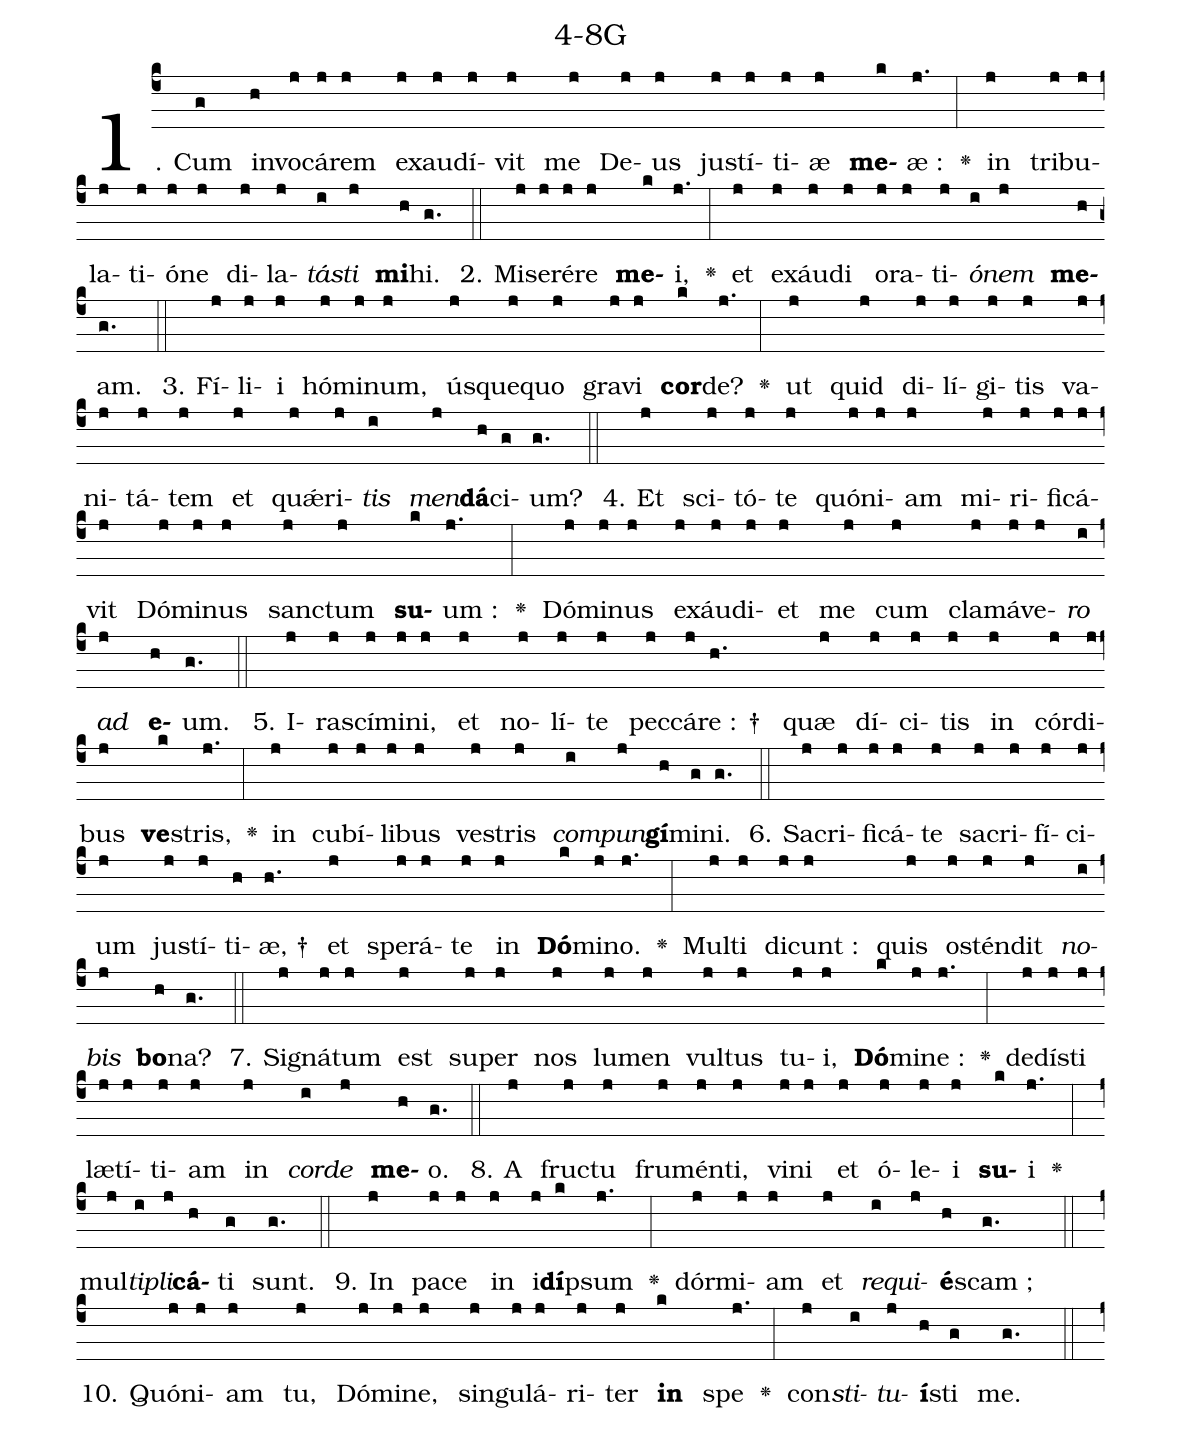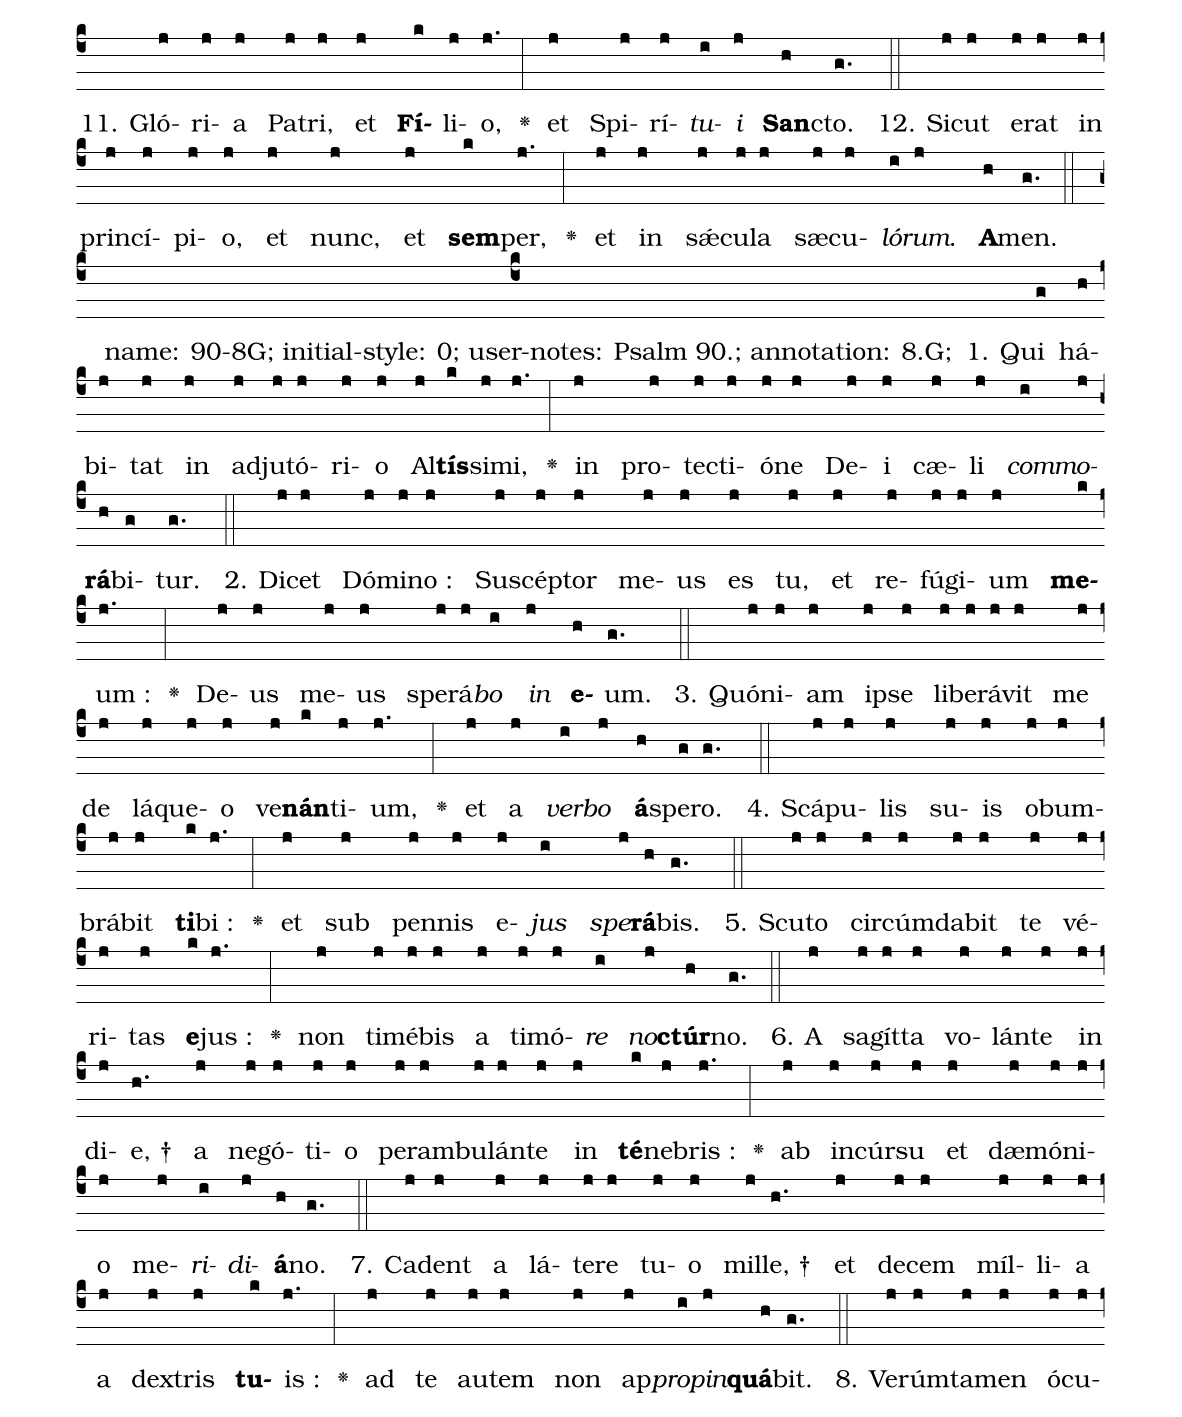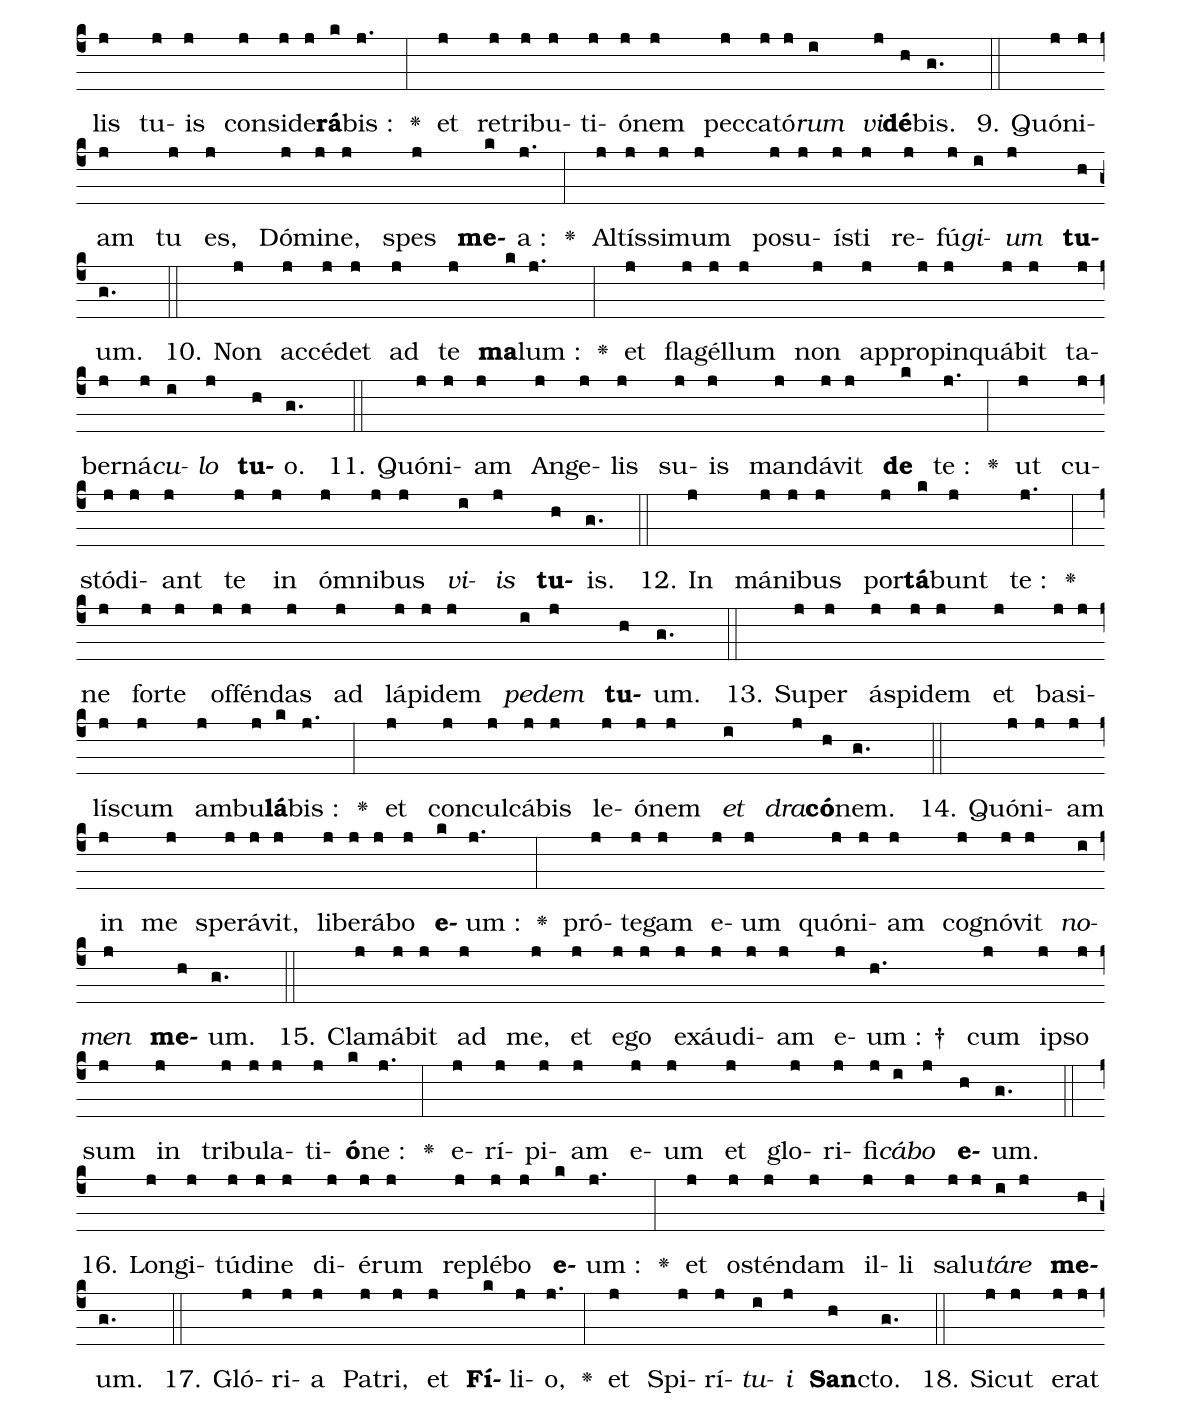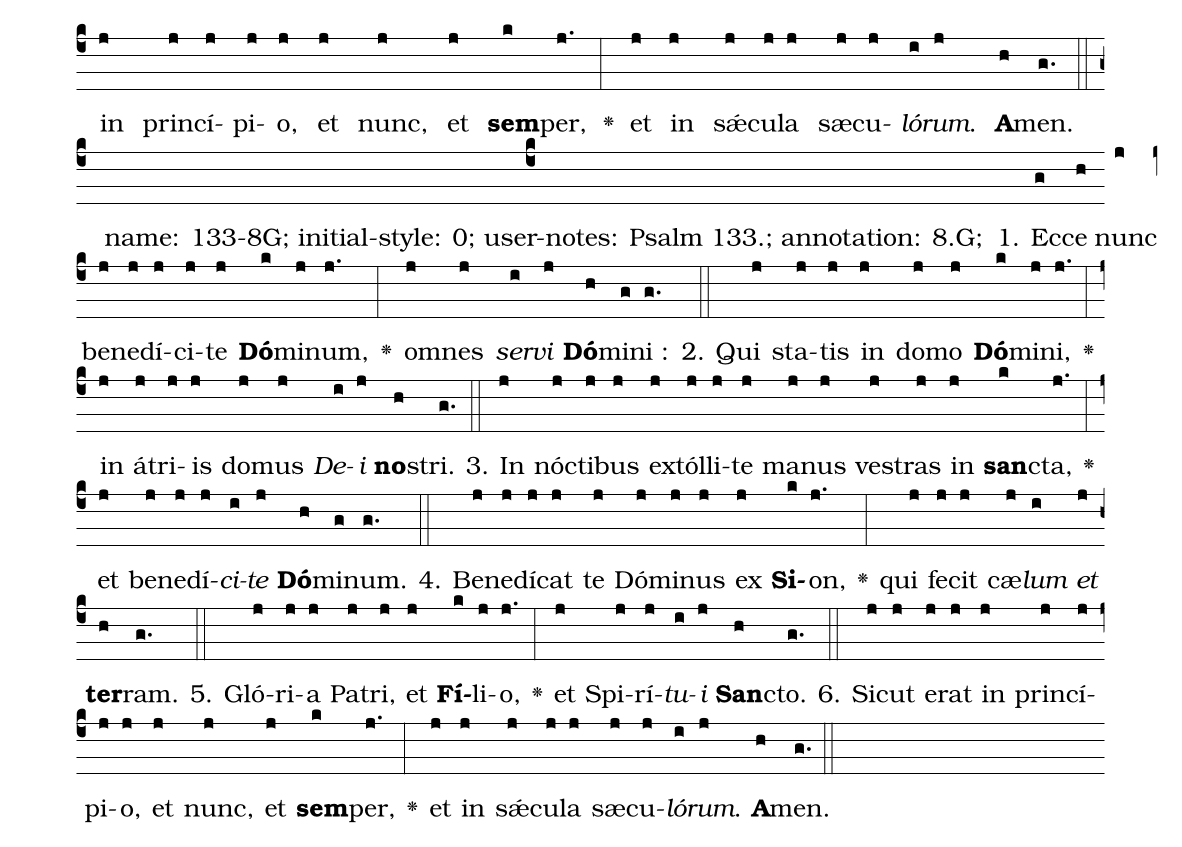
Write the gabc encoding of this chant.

name: 4-8G;
%%
(c4)1. Cum(g) in(h)vo(j)cá(j)rem(j) ex(j)au(j)dí(j)vit(j) me(j) De(j)us(j) ju(j)stí(j)ti(j)æ(j) <b>me</b>(k)æ :(j.) <v>\greheightstar</v>(:) in(j) tri(j)bu(j)la(j)ti(j)ó(j)ne(j) di(j)la(j)<i>tá</i>(i)<i>sti</i>(j) <b>mi</b>(h)hi.(g.) (::)
2. Mi(j)se(j)ré(j)re(j) <b>me</b>(k)i,(j.) <v>\greheightstar</v>(:) et(j) ex(j)áu(j)di(j) o(j)ra(j)ti(j)<i>ó</i>(i)<i>nem</i>(j) <b>me</b>(h)am.(g.) (::)
3. Fí(j)li(j)i(j) hó(j)mi(j)num,(j) ús(j)que(j)quo(j) gra(j)vi(j) <b>cor</b>(k)de?(j.) <v>\greheightstar</v>(:) ut(j) quid(j) di(j)lí(j)gi(j)tis(j) va(j)ni(j)tá(j)tem(j) et(j) qu<sp>'ae</sp>(j)ri(j)<i>tis</i>(i) <i>men</i>(j)<b>dá</b>(h)ci(g)um?(g.) (::)
4. Et(j) sci(j)tó(j)te(j) quó(j)ni(j)am(j) mi(j)ri(j)fi(j)cá(j)vit(j) Dó(j)mi(j)nus(j) san(j)ctum(j) <b>su</b>(k)um :(j.) <v>\greheightstar</v>(:) Dó(j)mi(j)nus(j) ex(j)áu(j)di(j)et(j) me(j) cum(j) cla(j)má(j)ve(j)<i>ro</i>(i) <i>ad</i>(j) <b>e</b>(h)um.(g.) (::)
5. I(j)ra(j)scí(j)mi(j)ni,(j) et(j) no(j)lí(j)te(j) pec(j)cá(j)re : †(h.) quæ(j) dí(j)ci(j)tis(j) in(j) cór(j)di(j)bus(j) <b>ve</b>(k)stris,(j.) <v>\greheightstar</v>(:) in(j) cu(j)bí(j)li(j)bus(j) ve(j)stris(j) <i>com</i>(i)<i>pun</i>(j)<b>gí</b>(h)mi(g)ni.(g.) (::)
6. Sa(j)cri(j)fi(j)cá(j)te(j) sa(j)cri(j)fí(j)ci(j)um(j) ju(j)stí(j)ti(h)æ, †(h.) et(j) spe(j)rá(j)te(j) in(j) <b>Dó</b>(k)mi(j)no.(j.) <v>\greheightstar</v>(:) Mul(j)ti(j) di(j)cunt :(j) quis(j) o(j)stén(j)dit(j) <i>no</i>(i)<i>bis</i>(j) <b>bo</b>(h)na?(g.) (::)
7. Si(j)gná(j)tum(j) est(j) su(j)per(j) nos(j) lu(j)men(j) vul(j)tus(j) tu(j)i,(j) <b>Dó</b>(k)mi(j)ne :(j.) <v>\greheightstar</v>(:) de(j)dí(j)sti(j) læ(j)tí(j)ti(j)am(j) in(j) <i>cor</i>(i)<i>de</i>(j) <b>me</b>(h)o.(g.) (::)
8. A(j) fru(j)ctu(j) fru(j)mén(j)ti,(j) vi(j)ni(j) et(j) ó(j)le(j)i(j) <b>su</b>(k)i(j.) <v>\greheightstar</v>(:) mul(j)<i>ti</i>(i)<i>pli</i>(j)<b>cá</b>(h)ti(g) sunt.(g.) (::)
9. In(j) pa(j)ce(j) in(j) i(j)<b>dí</b>(k)psum(j.) <v>\greheightstar</v>(:) dór(j)mi(j)am(j) et(j) <i>re</i>(i)<i>qui</i>(j)<b>é</b>(h)scam ;(g.) (::)
10. Quó(j)ni(j)am(j) tu,(j) Dó(j)mi(j)ne,(j) sin(j)gu(j)lá(j)ri(j)ter(j) <b>in</b>(k) spe(j.) <v>\greheightstar</v>(:) con(j)<i>sti</i>(i)<i>tu</i>(j)<b>í</b>(h)sti(g) me.(g.) (::)
11. Gló(j)ri(j)a(j) Pa(j)tri,(j) et(j) <b>Fí</b>(k)li(j)o,(j.) <v>\greheightstar</v>(:) et(j) Spi(j)rí(j)<i>tu</i>(i)<i>i</i>(j) <b>San</b>(h)cto.(g.) (::)
12. Si(j)cut(j) e(j)rat(j) in(j) prin(j)cí(j)pi(j)o,(j) et(j) nunc,(j) et(j) <b>sem</b>(k)per,(j.) <v>\greheightstar</v>(:) et(j) in(j) s<sp>'ae</sp>(j)cu(j)la(j) sæ(j)cu(j)<i>ló</i>(i)<i>rum</i>.(j) <b>A</b>(h)men.(g.) (::)

name: 90-8G;
initial-style: 0;
user-notes: Psalm 90.;
annotation: 8.G;
%%
(c4)1. Qui(g) há(h)bi(j)tat(j) in(j) ad(j)ju(j)tó(j)ri(j)o(j) Al(j)<b>tís</b>(k)si(j)mi,(j.) <v>\greheightstar</v>(:) in(j) pro(j)te(j)cti(j)ó(j)ne(j) De(j)i(j) cæ(j)li(j) <i>com</i>(i)<i>mo</i>(j)<b>rá</b>(h)bi(g)tur.(g.) (::)
2. Di(j)cet(j) Dó(j)mi(j)no :(j) Sus(j)cép(j)tor(j) me(j)us(j) es(j) tu,(j) et(j) re(j)fú(j)gi(j)um(j) <b>me</b>(k)um :(j.) <v>\greheightstar</v>(:) De(j)us(j) me(j)us(j) spe(j)rá(j)<i>bo</i>(i) <i>in</i>(j) <b>e</b>(h)um.(g.) (::)
3. Quó(j)ni(j)am(j) i(j)pse(j) li(j)be(j)rá(j)vit(j) me(j) de(j) lá(j)que(j)o(j) ve(j)<b>nán</b>(k)ti(j)um,(j.) <v>\greheightstar</v>(:) et(j) a(j) <i>ver</i>(i)<i>bo</i>(j) <b>á</b>(h)spe(g)ro.(g.) (::)
4. Scá(j)pu(j)lis(j) su(j)is(j) o(j)bum(j)brá(j)bit(j) <b>ti</b>(k)bi :(j.) <v>\greheightstar</v>(:) et(j) sub(j) pen(j)nis(j) e(j)<i>jus</i>(i) <i>spe</i>(j)<b>rá</b>(h)bis.(g.) (::)
5. Scu(j)to(j) cir(j)cúm(j)da(j)bit(j) te(j) vé(j)ri(j)tas(j) <b>e</b>(k)jus :(j.) <v>\greheightstar</v>(:) non(j) ti(j)mé(j)bis(j) a(j) ti(j)mó(j)<i>re</i>(i) <i>no</i>(j)<b>ctúr</b>(h)no.(g.) (::)
6. A(j) sa(j)gít(j)ta(j) vo(j)lán(j)te(j) in(j) di(j)e, †(h.) a(j) ne(j)gó(j)ti(j)o(j) per(j)am(j)bu(j)lán(j)te(j) in(j) <b>té</b>(k)ne(j)bris :(j.) <v>\greheightstar</v>(:) ab(j) in(j)cúr(j)su(j) et(j) dæ(j)mó(j)ni(j)o(j) me(j)<i>ri</i>(i)<i>di</i>(j)<b>á</b>(h)no.(g.) (::)
7. Ca(j)dent(j) a(j) lá(j)te(j)re(j) tu(j)o(j) mil(j)le, †(h.) et(j) de(j)cem(j) míl(j)li(j)a(j) a(j) dex(j)tris(j) <b>tu</b>(k)is :(j.) <v>\greheightstar</v>(:) ad(j) te(j) au(j)tem(j) non(j) ap(j)<i>pro</i>(i)<i>pin</i>(j)<b>quá</b>(h)bit.(g.) (::)
8. Ve(j)rúm(j)ta(j)men(j) ó(j)cu(j)lis(j) tu(j)is(j) con(j)si(j)de(j)<b>rá</b>(k)bis :(j.) <v>\greheightstar</v>(:) et(j) re(j)tri(j)bu(j)ti(j)ó(j)nem(j) pec(j)ca(j)tó(j)<i>rum</i>(i) <i>vi</i>(j)<b>dé</b>(h)bis.(g.) (::)
9. Quó(j)ni(j)am(j) tu(j) es,(j) Dó(j)mi(j)ne,(j) spes(j) <b>me</b>(k)a :(j.) <v>\greheightstar</v>(:) Al(j)tís(j)si(j)mum(j) po(j)su(j)í(j)sti(j) re(j)fú(j)<i>gi</i>(i)<i>um</i>(j) <b>tu</b>(h)um.(g.) (::)
10. Non(j) ac(j)cé(j)det(j) ad(j) te(j) <b>ma</b>(k)lum :(j.) <v>\greheightstar</v>(:) et(j) fla(j)gél(j)lum(j) non(j) ap(j)pro(j)pin(j)quá(j)bit(j) ta(j)ber(j)ná(j)<i>cu</i>(i)<i>lo</i>(j) <b>tu</b>(h)o.(g.) (::)
11. Quó(j)ni(j)am(j) An(j)ge(j)lis(j) su(j)is(j) man(j)dá(j)vit(j) <b>de</b>(k) te :(j.) <v>\greheightstar</v>(:) ut(j) cu(j)stó(j)di(j)ant(j) te(j) in(j) óm(j)ni(j)bus(j) <i>vi</i>(i)<i>is</i>(j) <b>tu</b>(h)is.(g.) (::)
12. In(j) má(j)ni(j)bus(j) por(j)<b>tá</b>(k)bunt(j) te :(j.) <v>\greheightstar</v>(:) ne(j) for(j)te(j) of(j)fén(j)das(j) ad(j) lá(j)pi(j)dem(j) <i>pe</i>(i)<i>dem</i>(j) <b>tu</b>(h)um.(g.) (::)
13. Su(j)per(j) á(j)spi(j)dem(j) et(j) ba(j)si(j)lí(j)scum(j) am(j)bu(j)<b>lá</b>(k)bis :(j.) <v>\greheightstar</v>(:) et(j) con(j)cul(j)cá(j)bis(j) le(j)ó(j)nem(j) <i>et</i>(i) <i>dra</i>(j)<b>có</b>(h)nem.(g.) (::)
14. Quó(j)ni(j)am(j) in(j) me(j) spe(j)rá(j)vit,(j) li(j)be(j)rá(j)bo(j) <b>e</b>(k)um :(j.) <v>\greheightstar</v>(:) pró(j)te(j)gam(j) e(j)um(j) quó(j)ni(j)am(j) co(j)gnó(j)vit(j) <i>no</i>(i)<i>men</i>(j) <b>me</b>(h)um.(g.) (::)
15. Cla(j)má(j)bit(j) ad(j) me,(j) et(j) e(j)go(j) ex(j)áu(j)di(j)am(j) e(j)um : †(h.) cum(j) i(j)pso(j) sum(j) in(j) tri(j)bu(j)la(j)ti(j)<b>ó</b>(k)ne :(j.) <v>\greheightstar</v>(:) e(j)rí(j)pi(j)am(j) e(j)um(j) et(j) glo(j)ri(j)fi(j)<i>cá</i>(i)<i>bo</i>(j) <b>e</b>(h)um.(g.) (::)
16. Lon(j)gi(j)tú(j)di(j)ne(j) di(j)é(j)rum(j) re(j)plé(j)bo(j) <b>e</b>(k)um :(j.) <v>\greheightstar</v>(:) et(j) o(j)stén(j)dam(j) il(j)li(j) sa(j)lu(j)<i>tá</i>(i)<i>re</i>(j) <b>me</b>(h)um.(g.) (::)
17. Gló(j)ri(j)a(j) Pa(j)tri,(j) et(j) <b>Fí</b>(k)li(j)o,(j.) <v>\greheightstar</v>(:) et(j) Spi(j)rí(j)<i>tu</i>(i)<i>i</i>(j) <b>San</b>(h)cto.(g.) (::)
18. Si(j)cut(j) e(j)rat(j) in(j) prin(j)cí(j)pi(j)o,(j) et(j) nunc,(j) et(j) <b>sem</b>(k)per,(j.) <v>\greheightstar</v>(:) et(j) in(j) s<sp>'ae</sp>(j)cu(j)la(j) sæ(j)cu(j)<i>ló</i>(i)<i>rum</i>.(j) <b>A</b>(h)men.(g.) (::)

name: 133-8G;
initial-style: 0;
user-notes: Psalm 133.;
annotation: 8.G;
%%
(c4)1. Ec(g)ce(h) nunc(j) be(j)ne(j)dí(j)ci(j)te(j) <b>Dó</b>(k)mi(j)num,(j.) <v>\greheightstar</v>(:) om(j)nes(j) <i>ser</i>(i)<i>vi</i>(j) <b>Dó</b>(h)mi(g)ni :(g.) (::)
2. Qui(j) sta(j)tis(j) in(j) do(j)mo(j) <b>Dó</b>(k)mi(j)ni,(j.) <v>\greheightstar</v>(:) in(j) á(j)tri(j)is(j) do(j)mus(j) <i>De</i>(i)<i>i</i>(j) <b>no</b>(h)stri.(g.) (::)
3. In(j) nó(j)cti(j)bus(j) ex(j)tól(j)li(j)te(j) ma(j)nus(j) ve(j)stras(j) in(j) <b>san</b>(k)cta,(j.) <v>\greheightstar</v>(:) et(j) be(j)ne(j)dí(j)<i>ci</i>(i)<i>te</i>(j) <b>Dó</b>(h)mi(g)num.(g.) (::)
4. Be(j)ne(j)dí(j)cat(j) te(j) Dó(j)mi(j)nus(j) ex(j) <b>Si</b>(k)on,(j.) <v>\greheightstar</v>(:) qui(j) fe(j)cit(j) cæ(j)<i>lum</i>(i) <i>et</i>(j) <b>ter</b>(h)ram.(g.) (::)
5. Gló(j)ri(j)a(j) Pa(j)tri,(j) et(j) <b>Fí</b>(k)li(j)o,(j.) <v>\greheightstar</v>(:) et(j) Spi(j)rí(j)<i>tu</i>(i)<i>i</i>(j) <b>San</b>(h)cto.(g.) (::)
6. Si(j)cut(j) e(j)rat(j) in(j) prin(j)cí(j)pi(j)o,(j) et(j) nunc,(j) et(j) <b>sem</b>(k)per,(j.) <v>\greheightstar</v>(:) et(j) in(j) s<sp>'ae</sp>(j)cu(j)la(j) sæ(j)cu(j)<i>ló</i>(i)<i>rum</i>.(j) <b>A</b>(h)men.(g.) (::)
